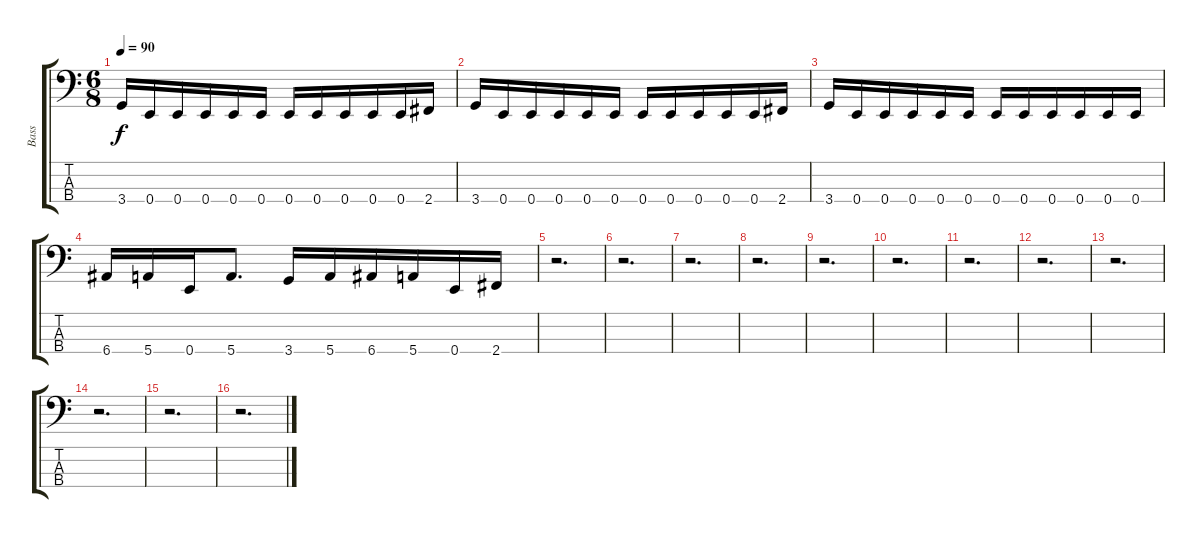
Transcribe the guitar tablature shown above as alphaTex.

\track ("Bass" "Bass") {instrument electricbassfinger}
\staff {score tabs}
\tuning (G2 D2 A1 E1) {hide}
\ts (6 8)
\tempo 90
\clef f4
\ks c
3.4.16{dy f} 0.4.16 0.4.16 0.4.16 0.4.16 0.4.16 0.4.16 0.4.16 0.4.16 0.4.16 0.4.16 2.4.16 |
3.4.16 0.4.16 0.4.16 0.4.16 0.4.16 0.4.16 0.4.16 0.4.16 0.4.16 0.4.16 0.4.16 2.4.16 |
3.4.16 0.4.16 0.4.16 0.4.16 0.4.16 0.4.16 0.4.16 0.4.16 0.4.16 0.4.16 0.4.16 0.4.16 |
6.4.16 5.4.16 0.4.16 5.4.8{d} 3.4.16 5.4.16 6.4.16 5.4.16 0.4.16 2.4.16 |
r.2{d} |
r.2{d} |
r.2{d} |
r.2{d} |
r.2{d} |
r.2{d} |
r.2{d} |
r.2{d} |
r.2{d} |
r.2{d} |
r.2{d} |
r.2{d}
